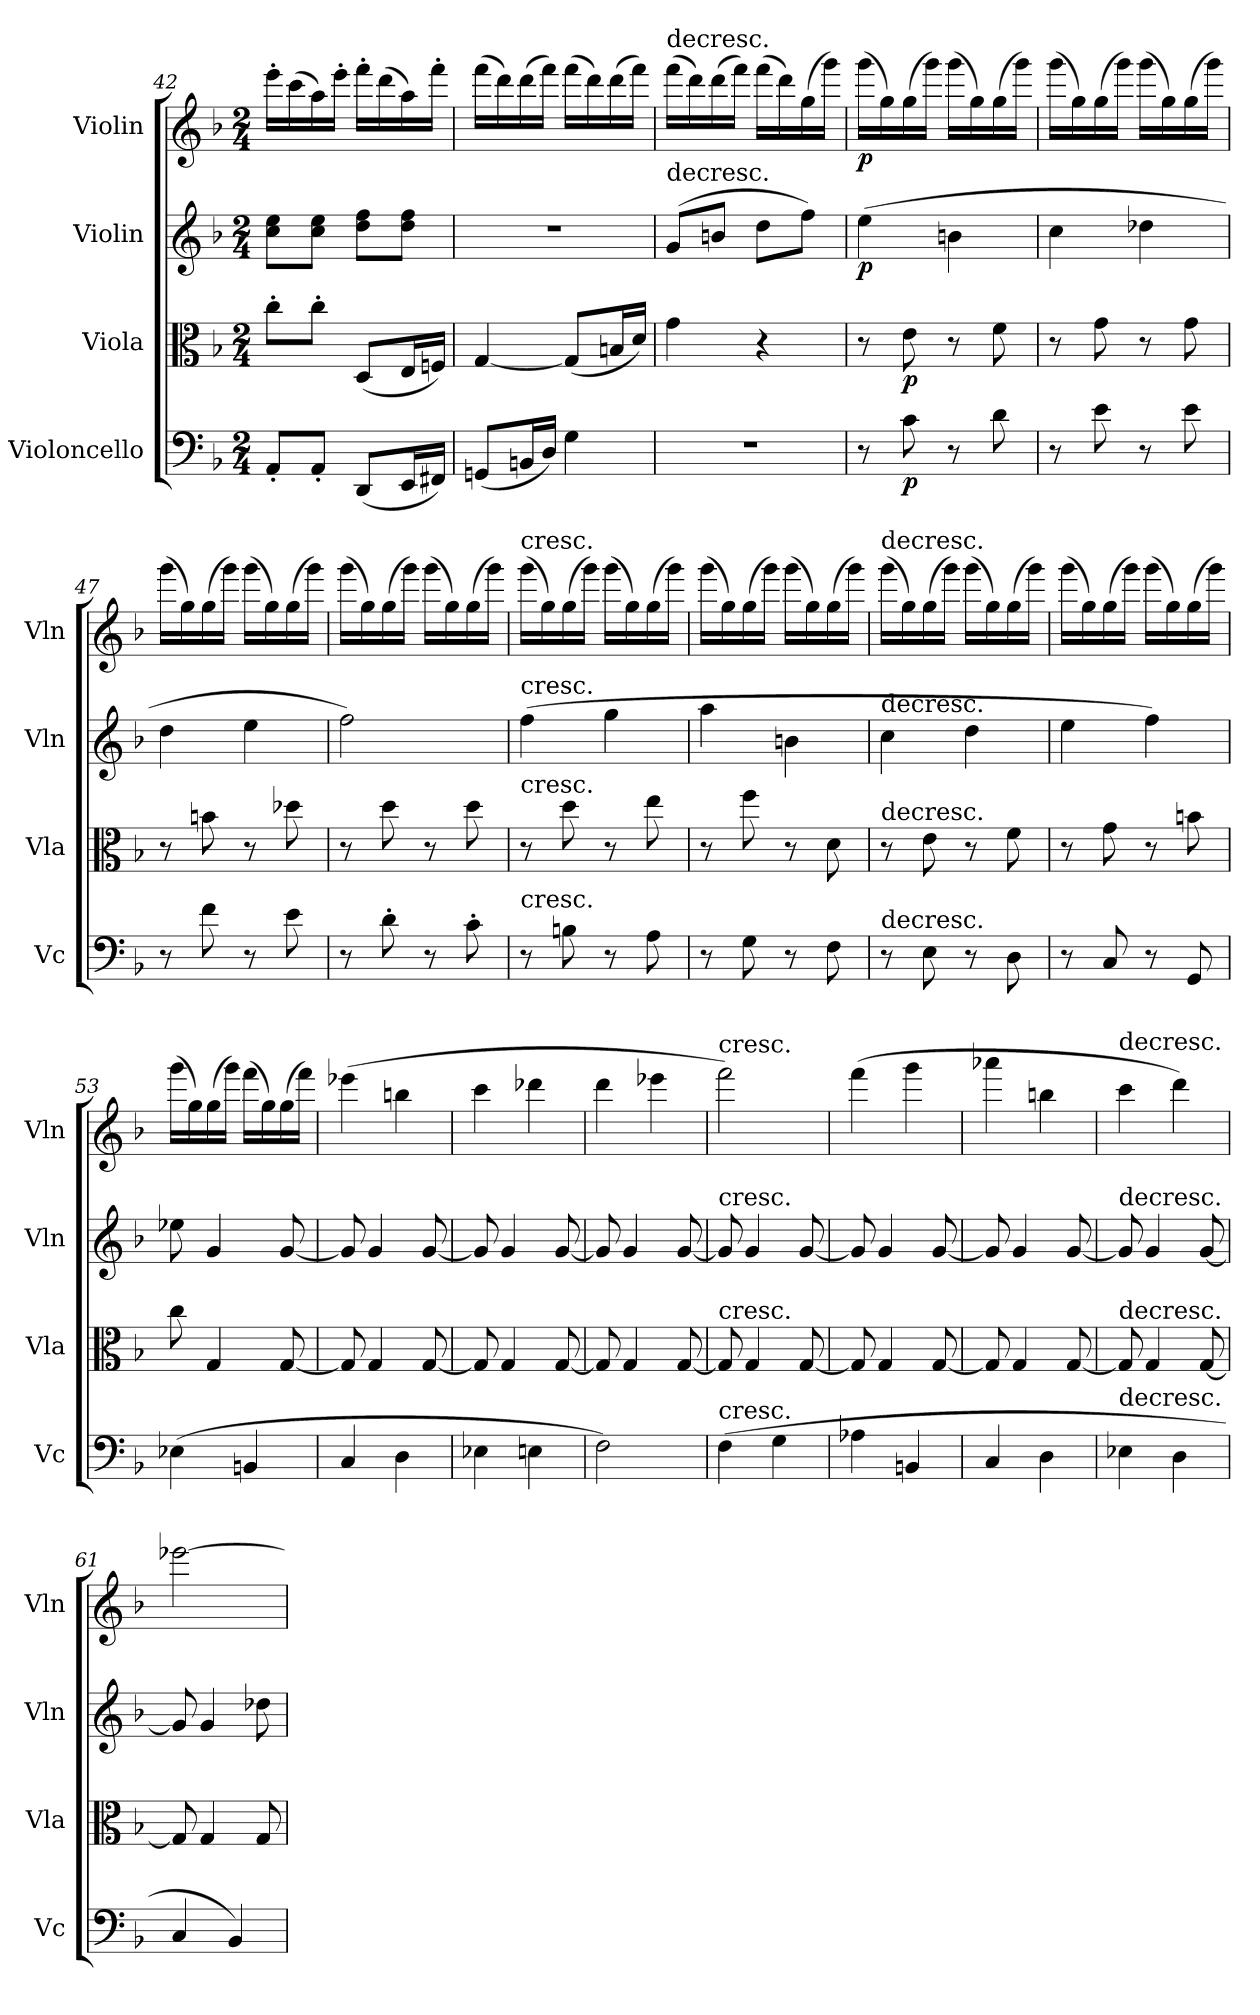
**kern	**dynam	**kern	**dynam	**kern	**dynam	**kern	**dynam
*part4	*part4	*part3	*part3	*part2	*part2	*part1	*part1
*staff4	*staff4	*staff3	*staff3	*staff2	*staff2	*staff1	*staff1
*I"Violoncello	*	*I"Viola	*	*I"Violin	*	*I"Violin	*
*I'Vc	*	*I'Vla	*	*I'Vln	*	*I'Vln	*
*clefF4	*	*clefC3	*	*clefG2	*	*clefG2	*
*k[b-]	*	*k[b-]	*	*k[b-]	*	*k[b-]	*
*F:	*	*F:	*	*F:	*	*F:	*
*M2/4	*	*M2/4	*	*M2/4	*	*M2/4	*
=42	=42	=42	=42	=42	=42	=42	=42
8AA'/L	.	8cc'\L	.	8cc\ 8ee\L	.	16eee'\LL	.
.	.	.	.	.	.	(16ccc\	.
8AA'/J	.	8cc'\J	.	8cc\ 8ee\J	.	16aa\)	.
.	.	.	.	.	.	16eee'\JJ	.
(8DD/L	.	(8D/L	.	8dd\ 8ff\L	.	16fff'\LL	.
.	.	.	.	.	.	(16ddd\	.
16EE/L	.	16E/L	.	8dd\ 8ff\J	.	16aa\)	.
16FF#X/JJ)	.	16Fn/JJ)	.	.	.	16fff'\JJ	.
=43	=43	=43	=43	=43	=43	=43	=43
(8GGn/L	.	[4G/	.	2r	.	(16fff\LL	.
.	.	.	.	.	.	16ddd\)	.
16BBn/L	.	.	.	.	.	(16ddd\	.
16D/JJ)	.	.	.	.	.	16fff\JJ)	.
4G\	.	(8G/L]	.	.	.	(16fff\LL	.
.	.	.	.	.	.	16ddd\)	.
.	.	16Bn/L	.	.	.	(16ddd\	.
.	.	16d/JJ)	.	.	.	16fff\JJ)	.
=44	=44	=44	=44	=44	=44	=44	=44
!	!	!	!	!	!	!LO:TX:t=decresc.	!
!	!	!	!	!LO:TX:t=decresc.	!	!	!
2r	.	4g\	.	(8g/L	.	(16fff\LL	.
.	.	.	.	.	.	16ddd\)	.
.	.	.	.	8bn/J	.	(16ddd\	.
.	.	.	.	.	.	16fff\JJ)	.
.	.	4r	.	8dd\L	.	(16fff\LL	.
.	.	.	.	.	.	16ddd\)	.
.	.	.	.	8ff\J)	.	(16gg\	.
.	.	.	.	.	.	16ggg\JJ)	.
=45	=45	=45	=45	=45	=45	=45	=45
8r	.	8r	.	(4ee\	p	(16ggg\LL	p
.	.	.	.	.	.	16gg\)	.
8c\	p	8e\	p	.	.	(16gg\	.
.	.	.	.	.	.	16ggg\JJ)	.
8r	.	8r	.	4bn\	.	(16ggg\LL	.
.	.	.	.	.	.	16gg\)	.
8d\	.	8f\	.	.	.	(16gg\	.
.	.	.	.	.	.	16ggg\JJ)	.
=46	=46	=46	=46	=46	=46	=46	=46
8r	.	8r	.	4cc\	.	(16ggg\LL	.
.	.	.	.	.	.	16gg\)	.
8e\	.	8g\	.	.	.	(16gg\	.
.	.	.	.	.	.	16ggg\JJ)	.
8r	.	8r	.	4dd-X\	.	(16ggg\LL	.
.	.	.	.	.	.	16gg\)	.
8e\	.	8g\	.	.	.	(16gg\	.
.	.	.	.	.	.	16ggg\JJ)	.
=47	=47	=47	=47	=47	=47	=47	=47
8r	.	8r	.	4dd\	.	(16ggg\LL	.
.	.	.	.	.	.	16gg\)	.
8f\	.	8bn\	.	.	.	(16gg\	.
.	.	.	.	.	.	16ggg\JJ)	.
8r	.	8r	.	4ee\	.	(16ggg\LL	.
.	.	.	.	.	.	16gg\)	.
8e\	.	8dd-X\	.	.	.	(16gg\	.
.	.	.	.	.	.	16ggg\JJ)	.
=48	=48	=48	=48	=48	=48	=48	=48
8r	.	8r	.	2ff\)	.	(16ggg\LL	.
.	.	.	.	.	.	16gg\)	.
8d'\	.	8dd\	.	.	.	(16gg\	.
.	.	.	.	.	.	16ggg\JJ)	.
8r	.	8r	.	.	.	(16ggg\LL	.
.	.	.	.	.	.	16gg\)	.
8c'\	.	8dd\	.	.	.	(16gg\	.
.	.	.	.	.	.	16ggg\JJ)	.
=49	=49	=49	=49	=49	=49	=49	=49
!	!	!	!	!	!	!LO:TX:t=cresc.	!
!	!	!	!	!LO:TX:t=cresc.	!	!	!
!	!	!LO:TX:t=cresc.	!	!	!	!	!
!LO:TX:t=cresc.	!	!	!	!	!	!	!
8r	.	8r	.	(4ff\	.	(16ggg\LL	.
.	.	.	.	.	.	16gg\)	.
8Bn\	.	8dd\	.	.	.	(16gg\	.
.	.	.	.	.	.	16ggg\JJ)	.
8r	.	8r	.	4gg\	.	(16ggg\LL	.
.	.	.	.	.	.	16gg\)	.
8A\	.	8ee\	.	.	.	(16gg\	.
.	.	.	.	.	.	16ggg\JJ)	.
=50	=50	=50	=50	=50	=50	=50	=50
8r	.	8r	.	4aa\	.	(16ggg\LL	.
.	.	.	.	.	.	16gg\)	.
8G\	.	8ff\	.	.	.	(16gg\	.
.	.	.	.	.	.	16ggg\JJ)	.
8r	.	8r	.	4bn\	.	(16ggg\LL	.
.	.	.	.	.	.	16gg\)	.
8F\	.	8d\	.	.	.	(16gg\	.
.	.	.	.	.	.	16ggg\JJ)	.
=51	=51	=51	=51	=51	=51	=51	=51
!	!	!	!	!	!	!LO:TX:t=decresc.	!
!	!	!	!	!LO:TX:t=decresc.	!	!	!
!	!	!LO:TX:t=decresc.	!	!	!	!	!
!LO:TX:t=decresc.	!	!	!	!	!	!	!
8r	.	8r	.	4cc\	.	(16ggg\LL	.
.	.	.	.	.	.	16gg\)	.
8E\	.	8e\	.	.	.	(16gg\	.
.	.	.	.	.	.	16ggg\JJ)	.
8r	.	8r	.	4dd\	.	(16ggg\LL	.
.	.	.	.	.	.	16gg\)	.
8D\	.	8f\	.	.	.	(16gg\	.
.	.	.	.	.	.	16ggg\JJ)	.
=52	=52	=52	=52	=52	=52	=52	=52
8r	.	8r	.	4ee\	.	(16ggg\LL	.
.	.	.	.	.	.	16gg\)	.
8C/	.	8g\	.	.	.	(16gg\	.
.	.	.	.	.	.	16ggg\JJ)	.
8r	.	8r	.	4ff\)	.	(16ggg\LL	.
.	.	.	.	.	.	16gg\)	.
8GG/	.	8bn\	.	.	.	(16gg\	.
.	.	.	.	.	.	16ggg\JJ)	.
=53	=53	=53	=53	=53	=53	=53	=53
(4E-X\	.	8cc\	.	8ee-X\	.	(16ggg\LL	.
.	.	.	.	.	.	16gg\)	.
.	.	4G/	.	4g/	.	(16gg\	.
.	.	.	.	.	.	16ggg\JJ)	.
4BBn/	.	.	.	.	.	(16fff\LL	.
.	.	.	.	.	.	16gg\)	.
.	.	[8G/	.	[8g/	.	(16gg\	.
.	.	.	.	.	.	16fff\JJ)	.
=54	=54	=54	=54	=54	=54	=54	=54
4C/	.	8G/]	.	8g/]	.	(4eee-X\	.
.	.	4G/	.	4g/	.	.	.
4D\	.	.	.	.	.	4bbn\	.
.	.	[8G/	.	[8g/	.	.	.
=55	=55	=55	=55	=55	=55	=55	=55
4E-X\	.	8G/]	.	8g/]	.	4ccc\	.
.	.	4G/	.	4g/	.	.	.
4En\	.	.	.	.	.	4ddd-X\	.
.	.	[8G/	.	[8g/	.	.	.
=56	=56	=56	=56	=56	=56	=56	=56
2F\)	.	8G/]	.	8g/]	.	4ddd\	.
.	.	4G/	.	4g/	.	.	.
.	.	.	.	.	.	4eee-X\	.
.	.	[8G/	.	[8g/	.	.	.
=57	=57	=57	=57	=57	=57	=57	=57
!	!	!	!	!	!	!LO:TX:t=cresc.	!
!	!	!	!	!LO:TX:t=cresc.	!	!	!
!	!	!LO:TX:t=cresc.	!	!	!	!	!
!LO:TX:t=cresc.	!	!	!	!	!	!	!
(4F\	.	8G/]	.	8g/]	.	2fff\)	.
.	.	4G/	.	4g/	.	.	.
4G\	.	.	.	.	.	.	.
.	.	[8G/	.	[8g/	.	.	.
=58	=58	=58	=58	=58	=58	=58	=58
4A-X\	.	8G/]	.	8g/]	.	(4fff\	.
.	.	4G/	.	4g/	.	.	.
4BBn/	.	.	.	.	.	4ggg\	.
.	.	[8G/	.	[8g/	.	.	.
=59	=59	=59	=59	=59	=59	=59	=59
4C/	.	8G/]	.	8g/]	.	4aaa-X\	.
.	.	4G/	.	4g/	.	.	.
4D\	.	.	.	.	.	4bbn\	.
.	.	[8G/	.	[8g/	.	.	.
=60	=60	=60	=60	=60	=60	=60	=60
!	!	!	!	!	!	!LO:TX:t=decresc.	!
!	!	!	!	!LO:TX:t=decresc.	!	!	!
!	!	!LO:TX:t=decresc.	!	!	!	!	!
!LO:TX:t=decresc.	!	!	!	!	!	!	!
4E-X\	.	8G/]	.	8g/]	.	4ccc\	.
.	.	4G/	.	4g/	.	.	.
4D\	.	.	.	.	.	4ddd\)	.
.	.	[8G/	.	[8g/	.	.	.
=61	=61	=61	=61	=61	=61	=61	=61
4C/	.	8G/]	.	8g/]	.	[2eee-X\	.
.	.	4G/	.	4g/	.	.	.
4BB-/)	.	.	.	.	.	.	.
.	.	8G/	.	8dd-X\	.	.	.
=	=	=	=	=	=	=	=
*-	*-	*-	*-	*-	*-	*-	*-
